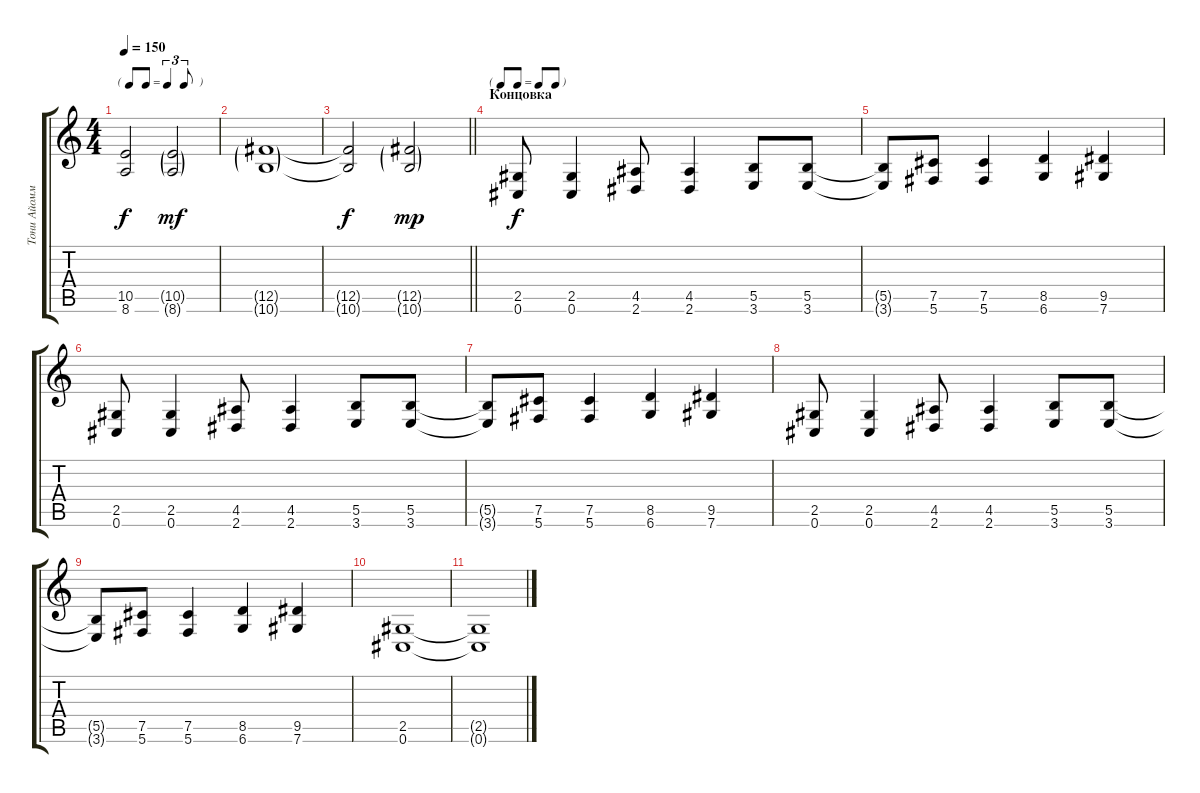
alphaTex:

\track ("Тони Айомми 2" "Тони Айомм") {instrument distortionguitar}
\staff {score tabs}
\tuning (Db4 Ab3 E3 B2 Gb2 Db2) {hide}
\ts (4 4)
\tf triplet8th
\tempo 150
\clef g2
\ks c
(10.5{t} 8.6{t}).2{dy f} (10.5{g} 8.6{g}).2{dy mf} |
(12.5{g} 10.6{g}).1 |
\barLineRight lightlight
(12.5{t} 10.6{t}).2{dy f} (12.5{g} 10.6{g}).2{dy mp} |
\tf none
\section ("" "Концовка")
(2.5 0.6).8{dy f} (2.5 0.6).4 (4.5 2.6).8 (4.5 2.6).4 (5.5 3.6).8 (5.5 3.6).8 |
(5.5{t} 3.6{t}).8 (7.5 5.6).8 (7.5 5.6).4 (8.5 6.6).4 (9.5 7.6).4 |
(2.5 0.6).8 (2.5 0.6).4 (4.5 2.6).8 (4.5 2.6).4 (5.5 3.6).8 (5.5 3.6).8 |
(5.5{t} 3.6{t}).8 (7.5 5.6).8 (7.5 5.6).4 (8.5 6.6).4 (9.5 7.6).4 |
(2.5 0.6).8 (2.5 0.6).4 (4.5 2.6).8 (4.5 2.6).4 (5.5 3.6).8 (5.5 3.6).8 |
(5.5{t} 3.6{t}).8 (7.5 5.6).8 (7.5 5.6).4 (8.5 6.6).4 (9.5 7.6).4 |
(2.5 0.6).1 |
(2.5{t} 0.6{t}).1
